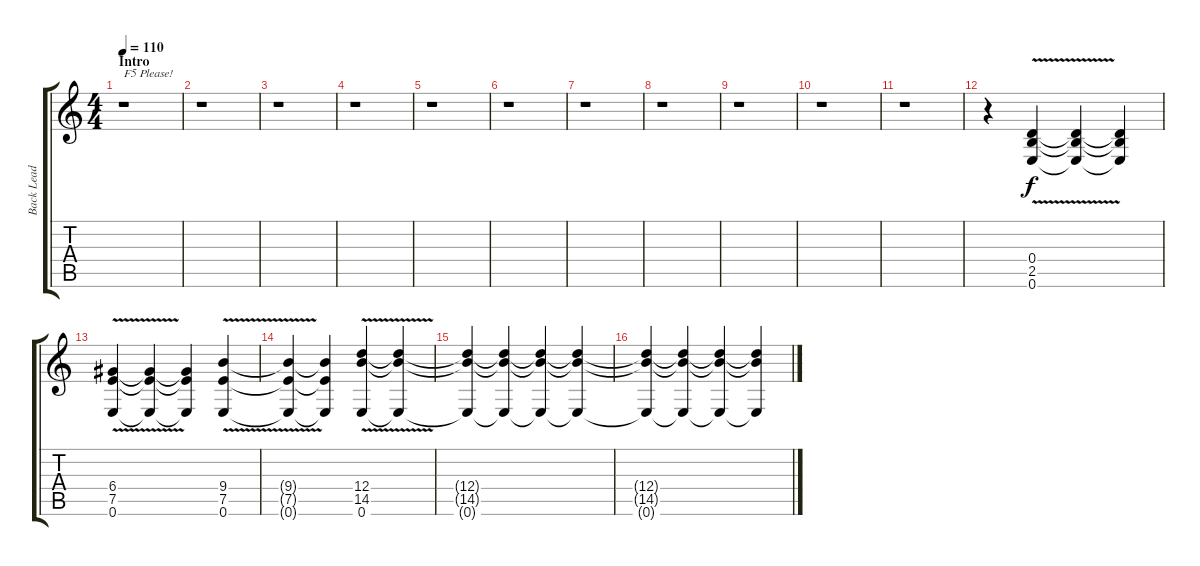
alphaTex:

\track ("Back Lead Guitar" "Back Lead ") {instrument overdrivenguitar}
\staff {score tabs}
\tuning (E4 B3 G3 D3 A2 E2) {hide}
\ts (4 4)
\section ("" "Intro")
\tempo 110
\clef g2
\ks c
r.1{txt "F5 Please!" dy f instrument overdrivenguitar} |
r.1 |
r.1 |
r.1 |
r.1 |
r.1 |
r.1 |
r.1 |
r.1 |
r.1 |
r.1 |
r.4 (0.4{v} 2.5{v} 0.6{v}).4 (0.4{t} 2.5{t} 0.6{t}).4 (0.4{t} 2.5{t} 0.6{t}).4 |
(6.4{v} 7.5{v} 0.6{v}).4 (6.4{t} 7.5{t} 0.6{t}).4 (6.4{t} 7.5{t} 0.6{t}).4 (9.4{v} 7.5{v} 0.6{v}).4 |
(9.4{t} 7.5{t} 0.6{t}).4 (9.4{t} 7.5{t} 0.6{t}).4 (12.4{v} 14.5{v} 0.6{v}).4 (12.4{t} 14.5{t} 0.6{t}).4 |
(12.4{t} 14.5{t} 0.6{t}).4 (12.4{t} 14.5{t} 0.6{t}).4 (12.4{t} 14.5{t} 0.6{t}).4 (12.4{t} 14.5{t} 0.6{t}).4 |
(12.4{t} 14.5{t} 0.6{t}).4 (12.4{t} 14.5{t} 0.6{t}).4 (12.4{t} 14.5{t} 0.6{t}).4 (12.4{t} 14.5{t} 0.6{t}).4
